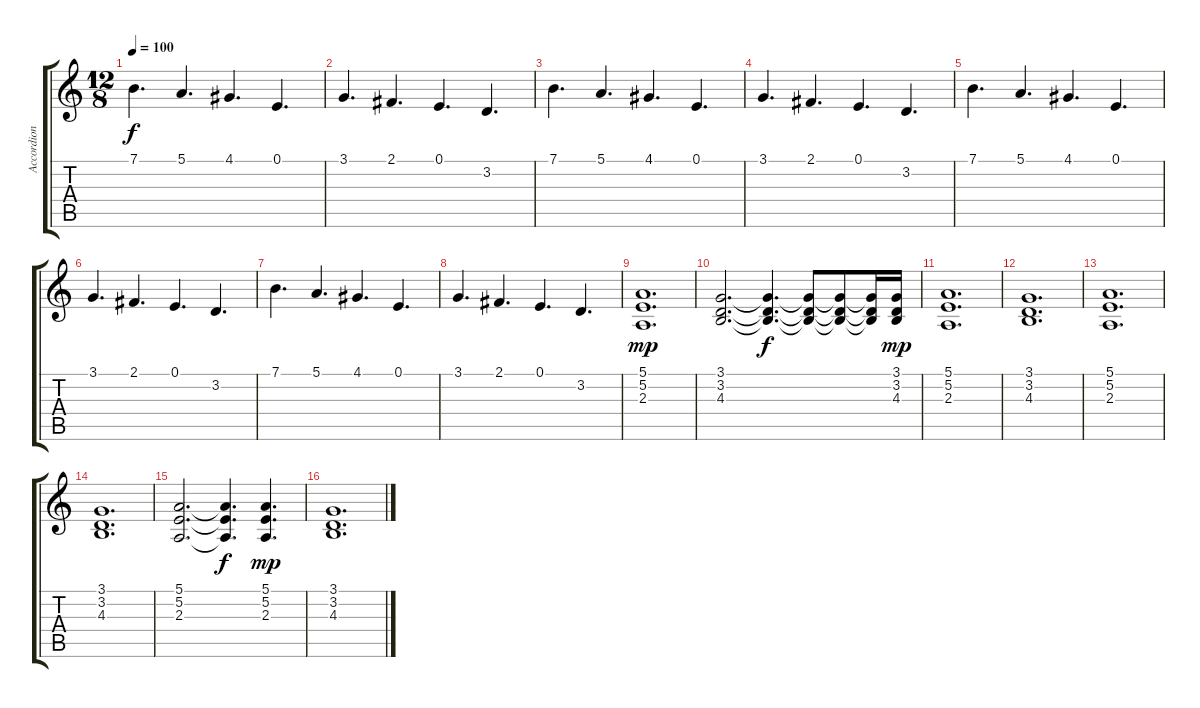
\track ("Accordion" "Accordion") {instrument accordion}
\staff {score tabs}
\tuning (E4 B3 G3 D3 A2 E2) {hide}
\ts (12 8)
\tempo 100
\clef g2
\ks c
7.1.4{d dy f} 5.1.4{d} 4.1.4{d} 0.1.4{d} |
3.1.4{d} 2.1.4{d} 0.1.4{d} 3.2.4{d} |
7.1.4{d} 5.1.4{d} 4.1.4{d} 0.1.4{d} |
3.1.4{d} 2.1.4{d} 0.1.4{d} 3.2.4{d} |
7.1.4{d} 5.1.4{d} 4.1.4{d} 0.1.4{d} |
3.1.4{d} 2.1.4{d} 0.1.4{d} 3.2.4{d} |
7.1.4{d} 5.1.4{d} 4.1.4{d} 0.1.4{d} |
3.1.4{d} 2.1.4{d} 0.1.4{d} 3.2.4{d} |
(5.1 5.2 2.3).1{d dy mp} |
(3.1 3.2 4.3).2{d} (3.1{t} 3.2{t} 4.3{t}).4{d dy f} (3.1{t} 3.2{t} 4.3{t}).8 (3.1{t} 3.2{t} 4.3{t}).8 (3.1{t} 3.2{t} 4.3{t}).16 (3.1 3.2 4.3).16{dy mp} |
(5.1 5.2 2.3).1{d} |
(3.1 3.2 4.3).1{d} |
(5.1 5.2 2.3).1{d} |
(3.1 3.2 4.3).1{d} |
(5.1 5.2 2.3).2{d} (5.1{t} 5.2{t} 2.3{t}).4{d dy f} (5.1 5.2 2.3).4{d dy mp} |
(3.1 3.2 4.3).1{d}
